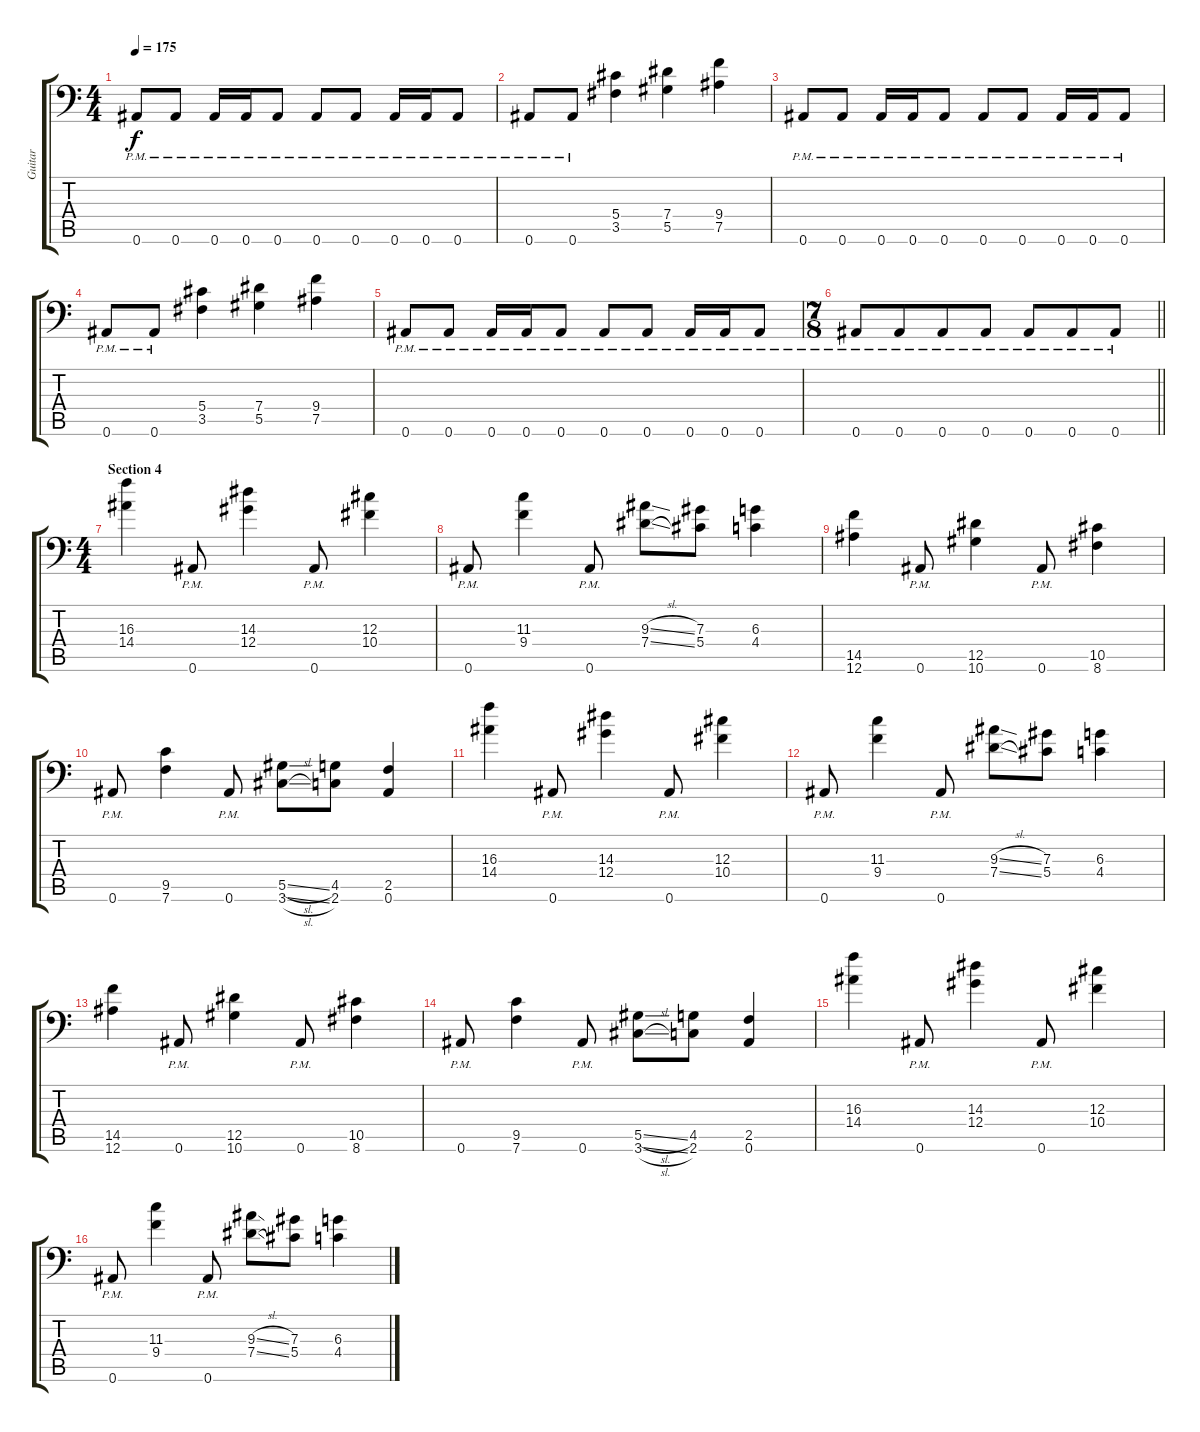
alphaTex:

\track ("Guitar" "Guitar") {instrument electricguitarclean}
\staff {score tabs}
\tuning (Bb3 F3 Db3 Ab2 Eb2 Bb1) {hide}
\ts (4 4)
\tempo 175
\clef f4
\ks c
0.6{pm}.8{dy f} 0.6{pm}.8 0.6{pm}.16 0.6{pm}.16 0.6{pm}.8 0.6{pm}.8 0.6{pm}.8 0.6{pm}.16 0.6{pm}.16 0.6{pm}.8 |
0.6{pm}.8 0.6{pm}.8 (5.4 3.5).4 (7.4 5.5).4 (9.4 7.5).4 |
0.6{pm}.8 0.6{pm}.8 0.6{pm}.16 0.6{pm}.16 0.6{pm}.8 0.6{pm}.8 0.6{pm}.8 0.6{pm}.16 0.6{pm}.16 0.6{pm}.8 |
0.6{pm}.8 0.6{pm}.8 (5.4 3.5).4 (7.4 5.5).4 (9.4 7.5).4 |
0.6{pm}.8 0.6{pm}.8 0.6{pm}.16 0.6{pm}.16 0.6{pm}.8 0.6{pm}.8 0.6{pm}.8 0.6{pm}.16 0.6{pm}.16 0.6{pm}.8 |
\ts (7 8)
\barLineRight lightlight
0.6{pm}.8 0.6{pm}.8 0.6{pm}.8 0.6{pm}.8 0.6{pm}.8 0.6{pm}.8 0.6{pm}.8 |
\ts (4 4)
\section ("" "Section 4")
(16.3 14.4).4 0.6{pm}.8 (14.3 12.4).4 0.6{pm}.8 (12.3 10.4).4 |
0.6{pm}.8 (11.3 9.4).4 0.6{pm}.8 (9.3{sl} 7.4{sl}).8 (7.3 5.4).8 (6.3 4.4).4 |
(14.5 12.6).4 0.6{pm}.8 (12.5 10.6).4 0.6{pm}.8 (10.5 8.6).4 |
0.6{pm}.8 (9.5 7.6).4 0.6{pm}.8 (5.5{sl} 3.6{sl}).8 (4.5 2.6).8 (2.5 0.6).4 |
(16.3 14.4).4 0.6{pm}.8 (14.3 12.4).4 0.6{pm}.8 (12.3 10.4).4 |
0.6{pm}.8 (11.3 9.4).4 0.6{pm}.8 (9.3{sl} 7.4{sl}).8 (7.3 5.4).8 (6.3 4.4).4 |
(14.5 12.6).4 0.6{pm}.8 (12.5 10.6).4 0.6{pm}.8 (10.5 8.6).4 |
0.6{pm}.8 (9.5 7.6).4 0.6{pm}.8 (5.5{sl} 3.6{sl}).8 (4.5 2.6).8 (2.5 0.6).4 |
(16.3 14.4).4 0.6{pm}.8 (14.3 12.4).4 0.6{pm}.8 (12.3 10.4).4 |
0.6{pm}.8 (11.3 9.4).4 0.6{pm}.8 (9.3{sl} 7.4{sl}).8 (7.3 5.4).8 (6.3 4.4).4
